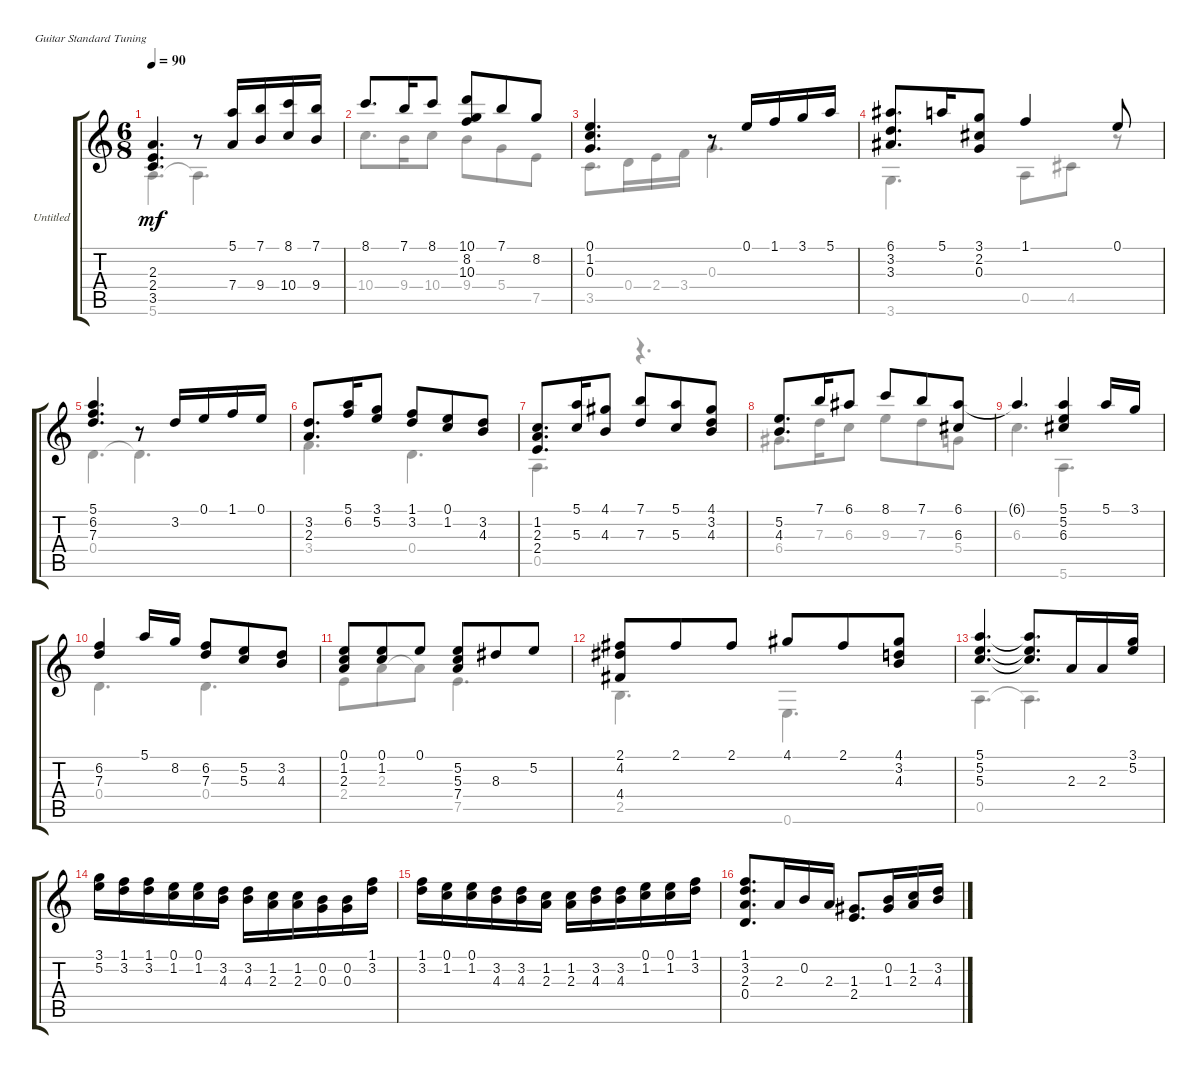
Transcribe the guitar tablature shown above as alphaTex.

\bracketExtendMode groupsimilarinstruments
\firstSystemTrackNameOrientation horizontal
\otherSystemsTrackNameOrientation horizontal
\track ("Untitled" "Untitled") {instrument acousticguitarnylon}
\staff {score tabs}
\tuning (E4 B3 G3 D3 A2 E2)
\voice
\ts (6 8)
\tempo 90
\clef g2
\ks c
(2.3 2.4 3.5).4{d dy mf} r.8 (5.1 7.4).16 (7.1 9.4).16 (8.1 10.4).16 (7.1 9.4).16 |
8.1.8{d} 7.1.16 8.1.8 (10.1 8.2 10.3).8 7.1.8 8.2.8 |
(0.1 1.2 0.3).4{d} r.8 0.1.16 1.1.16 3.1.16 5.1.16 |
(6.1 3.2 3.3).8{d} 5.1.16 (3.1 2.2 0.3).8 1.1.4 0.1.8 |
(5.1 6.2 7.3).4{d} r.8 3.2.16 0.1.16 1.1.16 0.1.16 |
(3.2 2.3).8{d} (5.1 6.2).16 (3.1 5.2).8 (1.1 3.2).8 (0.1 1.2).8 (3.2 4.3).8 |
(1.2 2.3 2.4).8{d} (5.1 5.3).16 (4.1 4.3).8 (7.1 7.3).8 (5.1 5.3).8 (4.1 3.2 4.3).8 |
(5.2 4.3).8{d} 7.1.16 6.1.8 8.1.8 7.1.8 (6.1 6.3).8 |
6.1{t}.4{d} (5.1 5.2 6.3).4 5.1.16 3.1.16 |
(6.2 7.3).4 5.1.16 8.2.16 (6.2 7.3).8 (5.2 5.3).8 (3.2 4.3).8 |
(0.1 1.2 2.3).8 (0.1 1.2).8 0.1.8 (5.2 5.3 7.4).8 8.3.8 5.2.8 |
(2.1 4.2 4.4).8 2.1.8 2.1.8 4.1.8 2.1.8 (4.1 3.2 4.3).8 |
(5.1 5.2 5.3).4{d} (5.1{t} 5.2{t} 5.3{t}).8{d} 2.3.16 2.3.16 (3.1 5.2).16 |
(3.1 5.2).16 (1.1 3.2).16 (1.1 3.2).16 (0.1 1.2).16 (0.1 1.2).16 (3.2 4.3).16 (3.2 4.3).16 (1.2 2.3).16 (1.2 2.3).16 (0.2 0.3).16 (0.2 0.3).16 (1.1 3.2).16 |
(1.1 3.2).16 (0.1 1.2).16 (0.1 1.2).16 (3.2 4.3).16 (3.2 4.3).16 (1.2 2.3).16 (1.2 2.3).16 (3.2 4.3).16 (3.2 4.3).16 (0.1 1.2).16 (0.1 1.2).16 (1.1 3.2).16 |
(1.1 3.2 2.3 0.4).8{d} 2.3.16 0.2.16 2.3.16 (1.3 2.4).8{d} (0.2 1.3).16 (1.2 2.3).16 (3.2 4.3).16
\voice
\clef g2
\ottava regular
\simile none
\ks c
5.6.4{d dy mf} 5.6{t}.4{d} |
10.4.8{d} 9.4.16 10.4.8 9.4.8 5.4.8 7.5.8 |
3.5.8{d} 0.4.16 2.4.16 3.4.16 0.3.4{d} |
3.6.4{d} 0.5.8 4.5.8 r.8 |
0.4.4{d} 0.4{t}.4{d} |
3.4.4{d} 0.4.4{d} |
0.5.4{d} r.4{d} |
6.4.8{d} 7.3.16 6.3.8 9.3.8 7.3.8 5.4.8 |
6.3.4{d} 5.6.4{d} |
0.4.4{d} 0.4.4{d} |
2.4.8 2.3.8 2.3{t}.8 7.5.4{d} |
2.5.4{d} 0.6.4{d} |
0.5.4{d} 0.5{t}.4{d} |
|
|
